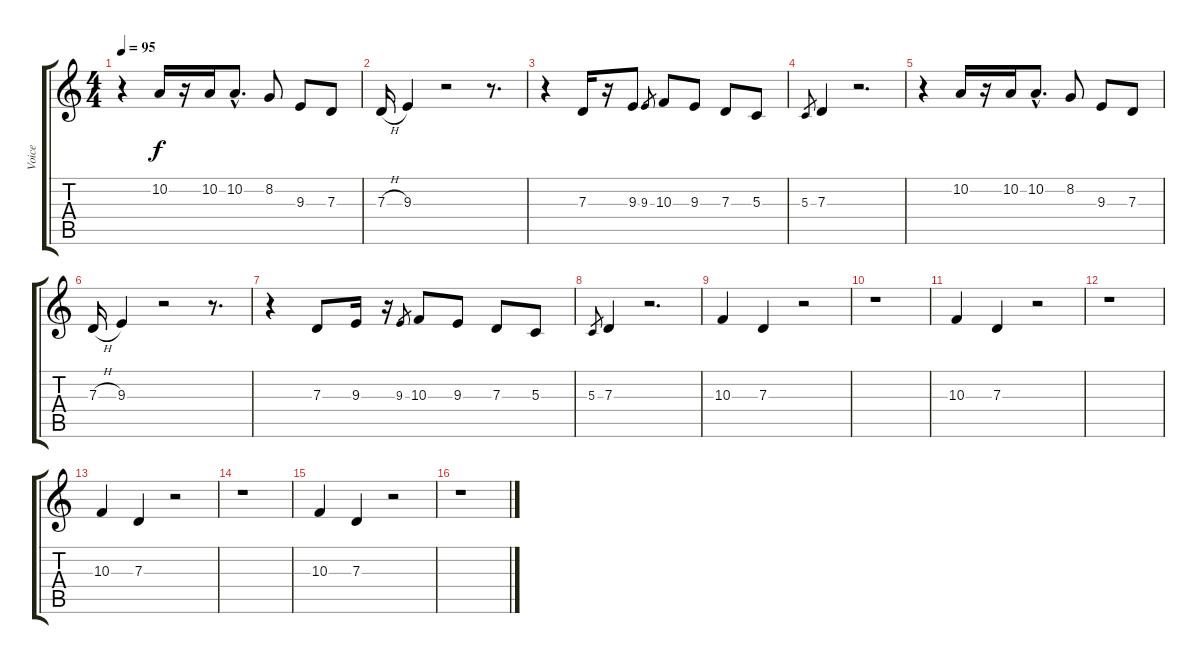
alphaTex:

\track ("Voice" "Voice") {instrument oboe}
\staff {score tabs}
\tuning (E4 B3 G3 D3 A2 E2) {hide}
\ts (4 4)
\tempo 95
\clef g2
\ks c
r.4{dy f} 10.2.16 r.16 10.2.16 10.2{hac}.8{d} 8.2.8 9.3.8 7.3.8 |
7.3{h}.16 9.3.4 r.2 r.8{d} |
r.4 7.3.16 r.16 9.3.8 9.3.8{gr} 10.3.8 9.3.8 7.3.8 5.3.8 |
5.3.8{gr} 7.3.4 r.2{d} |
r.4 10.2.16 r.16 10.2.16 10.2{hac}.8{d} 8.2.8 9.3.8 7.3.8 |
7.3{h}.16 9.3.4 r.2 r.8{d} |
r.4 7.3.8 9.3.16 r.16 9.3.8{gr} 10.3.8 9.3.8 7.3.8 5.3.8 |
5.3.8{gr} 7.3.4 r.2{d} |
10.3.4 7.3.4 r.2 |
r.1 |
10.3.4 7.3.4 r.2 |
r.1 |
10.3.4 7.3.4 r.2 |
r.1 |
10.3.4 7.3.4 r.2 |
r.1
